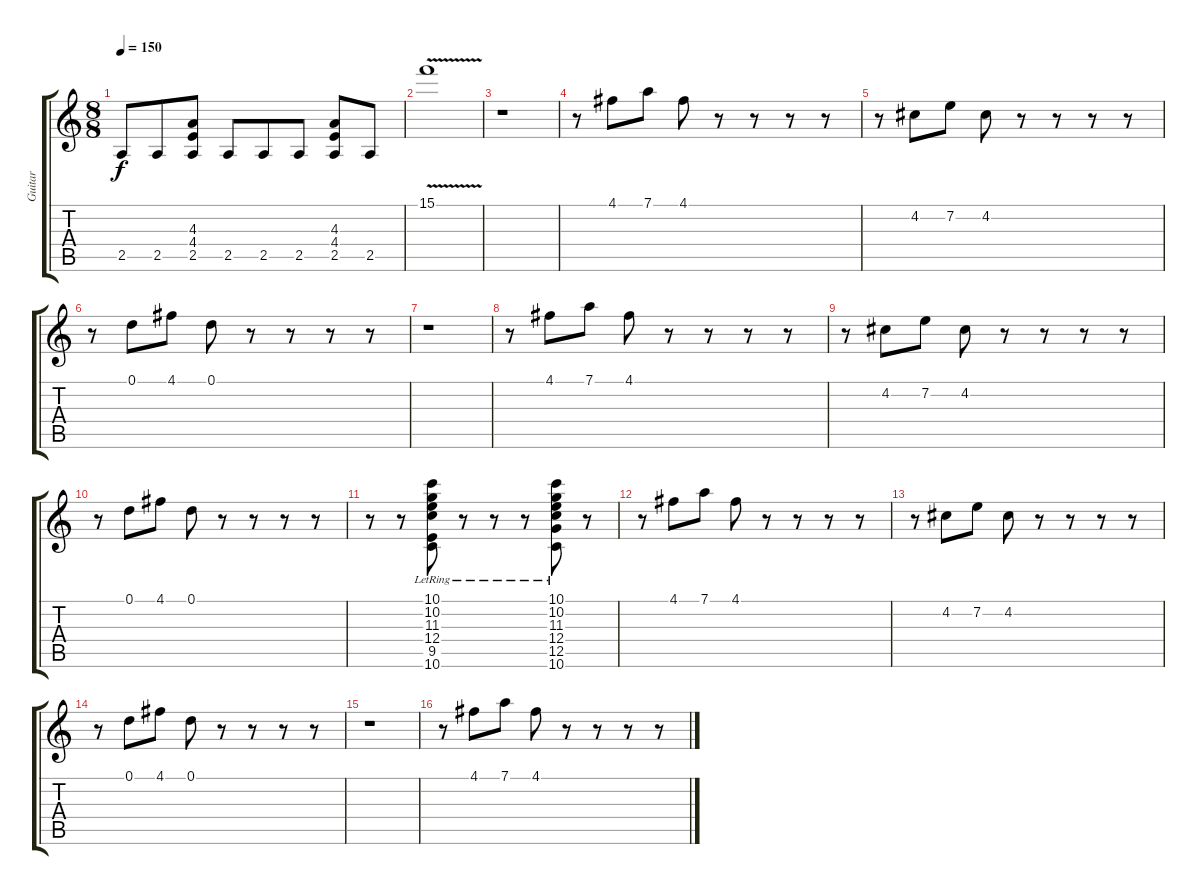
\track ("Guitar" "Guitar") {instrument overdrivenguitar}
\staff {score tabs}
\tuning (D4 A3 F3 C3 G2 D2) {hide}
\ts (8 8)
\tempo 150
\clef g2
\ks c
2.5.8{dy f} 2.5.8 (4.3 4.4 2.5).8 2.5.8 2.5.8 2.5.8 (4.3 4.4 2.5).8 2.5.8 |
15.1{v}.1 |
r.1 |
r.8 4.1.8 7.1.8 4.1.8 r.8 r.8 r.8 r.8 |
r.8 4.2.8 7.2.8 4.2.8 r.8 r.8 r.8 r.8 |
r.8 0.1.8 4.1.8 0.1.8 r.8 r.8 r.8 r.8 |
r.1 |
r.8 4.1.8 7.1.8 4.1.8 r.8 r.8 r.8 r.8 |
r.8 4.2.8 7.2.8 4.2.8 r.8 r.8 r.8 r.8 |
r.8 0.1.8 4.1.8 0.1.8 r.8 r.8 r.8 r.8 |
r.8{volume 16 instrument synthstrings2} r.8 (10.1{lr} 10.2{lr} 11.3{lr} 12.4{lr} 9.5{lr} 10.6{lr}).8 r.8 r.8 r.8 (10.1{lr} 10.2{lr} 11.3 12.4{lr} 12.5{lr} 10.6{lr}).8 r.8 |
r.8{volume 13 instrument overdrivenguitar} 4.1.8 7.1.8 4.1.8 r.8 r.8 r.8 r.8 |
r.8 4.2.8 7.2.8 4.2.8 r.8 r.8 r.8 r.8 |
r.8 0.1.8 4.1.8 0.1.8 r.8 r.8 r.8 r.8 |
r.1 |
r.8 4.1.8 7.1.8 4.1.8 r.8 r.8 r.8 r.8
